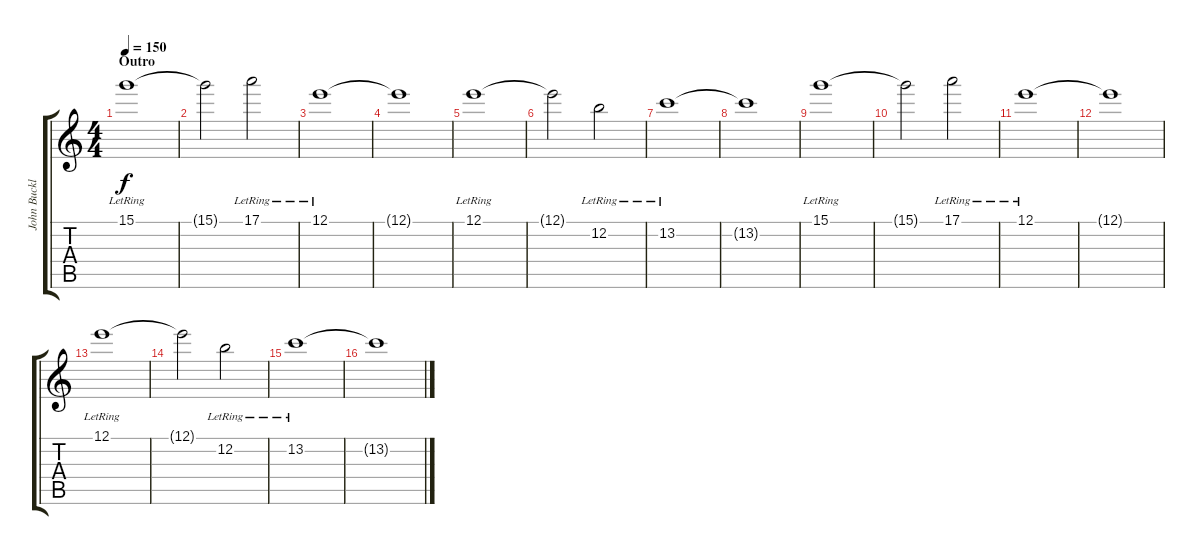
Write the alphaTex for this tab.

\track ("John Buckland" "John Buckl") {instrument overdrivenguitar}
\staff {score tabs}
\tuning (E4 B3 G3 D3 A2 E2) {hide}
\ts (4 4)
\section ("" "Outro")
\tempo 150
\clef g2
\ks c
15.1{lr}.1{dy f volume 16 instrument overdrivenguitar} |
15.1{t}.2 17.1{lr}.2 |
12.1{lr}.1 |
12.1{t}.1 |
12.1{lr}.1 |
12.1{t}.2 12.2{lr}.2 |
13.2{lr}.1 |
13.2{t}.1 |
15.1{lr}.1{volume 16 instrument overdrivenguitar} |
15.1{t}.2 17.1{lr}.2 |
12.1{lr}.1 |
12.1{t}.1 |
12.1{lr}.1 |
12.1{t}.2 12.2{lr}.2 |
13.2{lr}.1 |
13.2{t}.1
